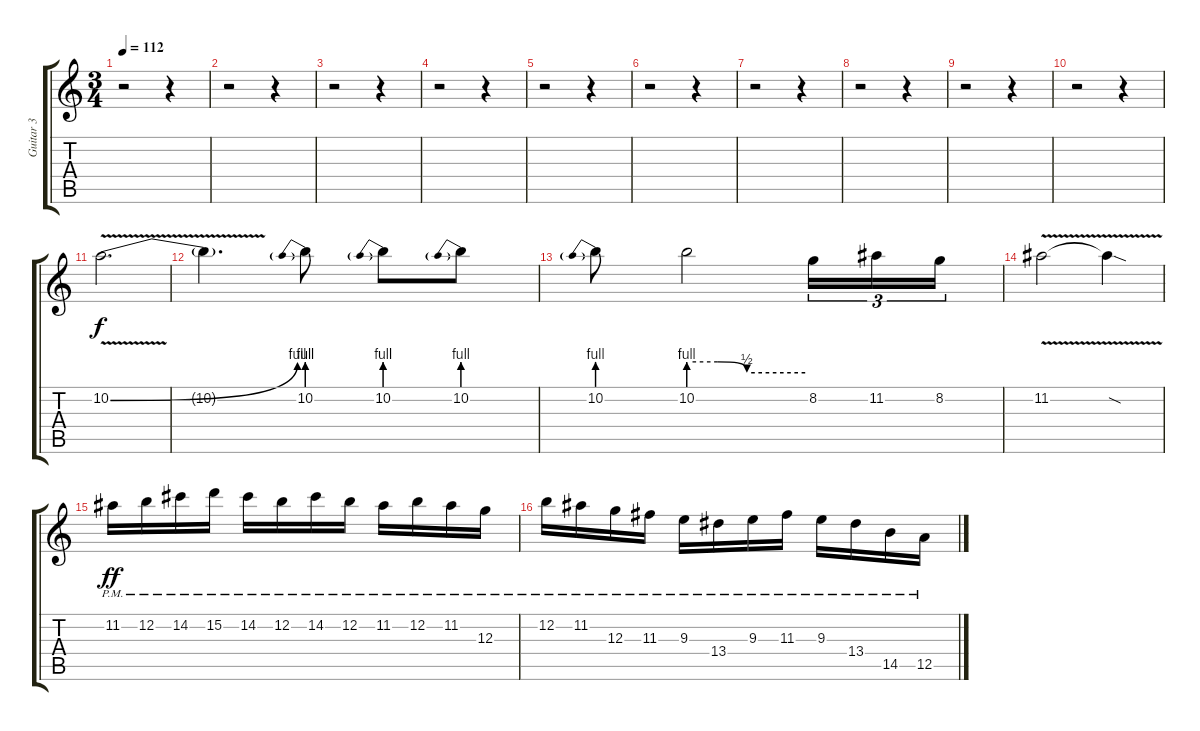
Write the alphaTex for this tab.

\track ("Guitar 3" "Guitar 3") {instrument distortionguitar}
\staff {score tabs}
\tuning (E4 B3 G3 D3 A2 E2) {hide}
\ts (3 4)
\tempo 112
\clef g2
\ks c
r.2{dy f} r.4 |
r.2 r.4 |
r.2 r.4 |
r.2 r.4 |
r.2 r.4 |
r.2 r.4 |
r.2 r.4 |
r.2 r.4 |
r.2 r.4 |
r.2 r.4 |
10.2{be (bend 0 0 60 4) v}.2{d volume 14} |
10.2{t}.4{d} 10.2{be (prebend 0 4 60 4)}.8 10.2{be (prebend 0 4 60 4)}.8 10.2{be (prebend 0 4 60 4)}.8 |
10.2{be (prebend 0 4 60 4)}.8 10.2{be (custom 0 4 15 4 30 2 60 2)}.2 8.2.16{tu (3 2)} 11.2.16{tu (3 2)} 8.2.16{tu (3 2)} |
11.2{v}.2 11.2{sod t}.4 |
11.2{pm}.16{dy ff} 12.2{pm}.16 14.2{pm}.16 15.2{pm}.16 14.2{pm}.16 12.2{pm}.16 14.2{pm}.16 12.2{pm}.16 11.2{pm}.16 12.2{pm}.16 11.2{pm}.16 12.3{pm}.16 |
12.2{pm}.16 11.2{pm}.16 12.3{pm}.16 11.3{pm}.16 9.3{pm}.16 13.4{pm}.16 9.3{pm}.16 11.3{pm}.16 9.3{pm}.16 13.4{pm}.16 14.5{pm}.16 12.5{pm}.16
